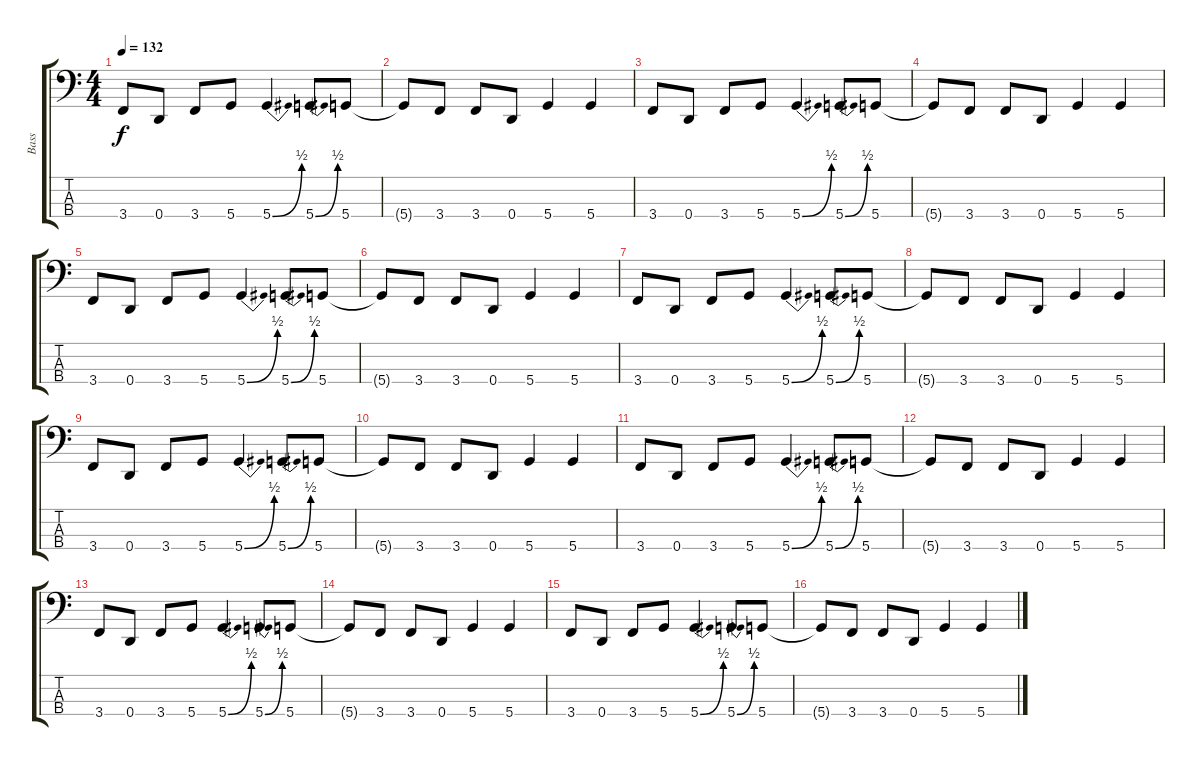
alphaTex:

\track ("Bass" "Bass") {instrument electricbassfinger}
\staff {score tabs}
\tuning (G2 D2 A1 D1) {hide}
\ts (4 4)
\tempo 132
\clef f4
\ks c
3.4.8{dy f} 0.4.8 3.4.8 5.4.8 5.4{be (bend 0 0 60 2)}.4 5.4{be (bend 0 0 60 2)}.8 5.4.8 |
5.4{t}.8 3.4.8 3.4.8 0.4.8 5.4.4 5.4.4 |
3.4.8 0.4.8 3.4.8 5.4.8 5.4{be (bend 0 0 60 2)}.4 5.4{be (bend 0 0 60 2)}.8 5.4.8 |
5.4{t}.8 3.4.8 3.4.8 0.4.8 5.4.4 5.4.4 |
3.4.8 0.4.8 3.4.8 5.4.8 5.4{be (bend 0 0 60 2)}.4 5.4{be (bend 0 0 60 2)}.8 5.4.8 |
5.4{t}.8 3.4.8 3.4.8 0.4.8 5.4.4 5.4.4 |
3.4.8 0.4.8 3.4.8 5.4.8 5.4{be (bend 0 0 60 2)}.4 5.4{be (bend 0 0 60 2)}.8 5.4.8 |
5.4{t}.8 3.4.8 3.4.8 0.4.8 5.4.4 5.4.4 |
3.4.8 0.4.8 3.4.8 5.4.8 5.4{be (bend 0 0 60 2)}.4 5.4{be (bend 0 0 60 2)}.8 5.4.8 |
5.4{t}.8 3.4.8 3.4.8 0.4.8 5.4.4 5.4.4 |
3.4.8 0.4.8 3.4.8 5.4.8 5.4{be (bend 0 0 60 2)}.4 5.4{be (bend 0 0 60 2)}.8 5.4.8 |
5.4{t}.8 3.4.8 3.4.8 0.4.8 5.4.4 5.4.4 |
3.4.8 0.4.8 3.4.8 5.4.8 5.4{be (bend 0 0 60 2)}.4 5.4{be (bend 0 0 60 2)}.8 5.4.8 |
5.4{t}.8 3.4.8 3.4.8 0.4.8 5.4.4 5.4.4 |
3.4.8 0.4.8 3.4.8 5.4.8 5.4{be (bend 0 0 60 2)}.4 5.4{be (bend 0 0 60 2)}.8 5.4.8 |
5.4{t}.8 3.4.8 3.4.8 0.4.8 5.4.4 5.4.4
